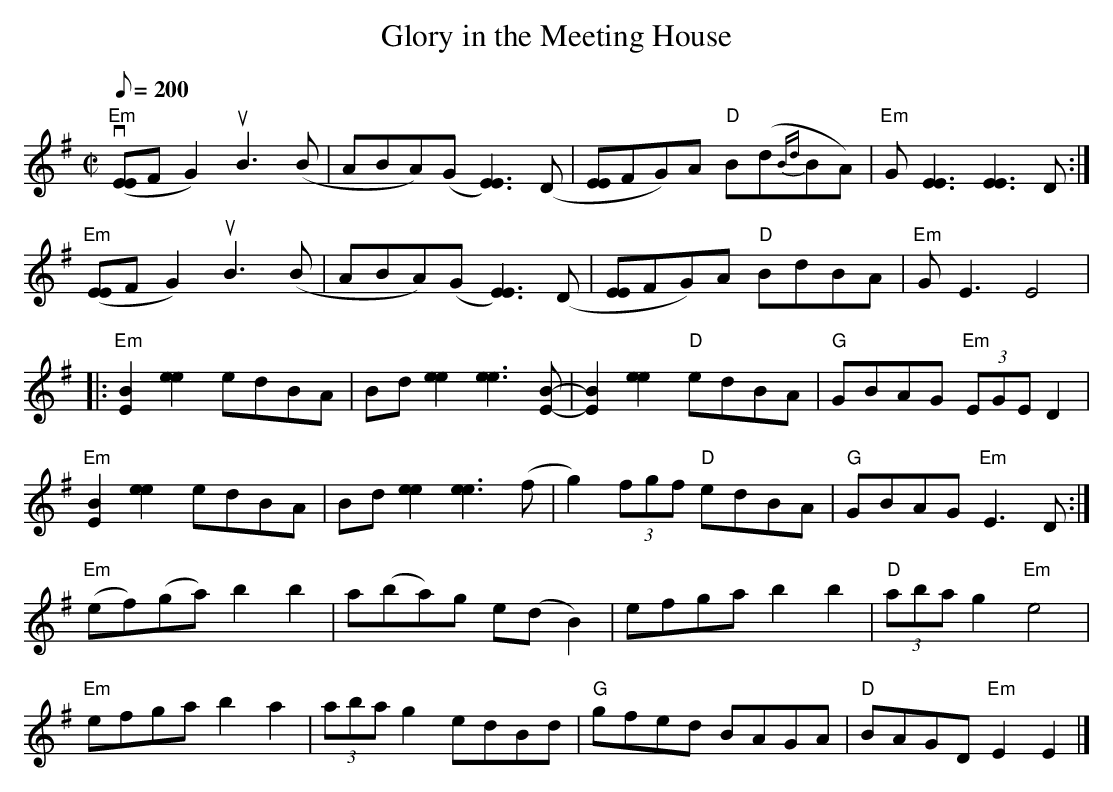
X:1
T:Glory in the Meeting House
M:C|
L:1/8
Q:200
K:Em
"Em"v([EE]FG2)uB3(B|ABA)(G [E3E3])(D|[EE]FG)A "D"B(d{Bd}BA) | "Em"G[E3E3] [E3E3]D:|
"Em"([EE]FG2)uB3(B|ABA)(G [E3E3])(D|[EE]FG)A "D"BdBA | "Em"GE3 E4 |
|:"Em"[E2B2][e2e2]edBA  |Bd[e2e2][e3e3][EB]-|[E2B2][e2e2]"D"edBA  |"G"GBAG "Em"(3EGED2 |
"Em"[E2B2][e2e2]edBA  |Bd[e2e2][e3e3](f|g2)(3fgf "D"edBA |"G"GBAG "Em" E3D :|
"Em"(ef)(ga) b2b2|a(ba)g e(dB2)|efga b2b2|"D"(3aba g2 "Em"e4|
"Em"efga b2a2|(3aba g2edBd|"G"gfed BAGA|"D"BAGD "Em"E2E2|]
